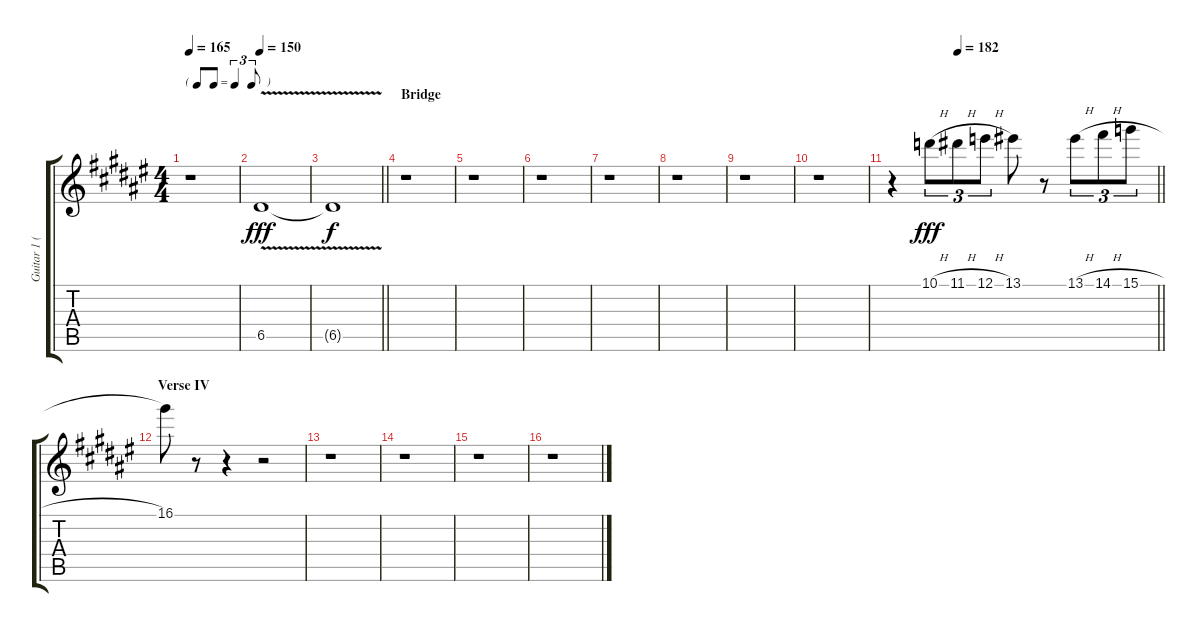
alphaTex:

\track ("Guitar 1 (clarinette)" "Guitar 1 (") {instrument distortionguitar}
\staff {score tabs}
\tuning (E4 B3 G3 D3 A2 E2) {hide}
\ts (4 4)
\tf triplet8th
\tempo 165
\clef g2
\ks f#
r.1{dy fff} |
\tempo 150
6.5{v}.1 |
\barLineRight lightlight
6.5{t}.1{dy f} |
\section ("" "Bridge")
r.1 |
r.1 |
r.1 |
r.1 |
r.1 |
r.1 |
r.1 |
\tempo (182 0.25)
\barLineRight lightlight
r.4 10.1{h}.8{tu (3 2) dy fff volume 16} 11.1{h}.8{tu (3 2)} 12.1{h}.8{tu (3 2)} 13.1.8 r.8 13.1{h}.8{tu (3 2)} 14.1{h}.8{tu (3 2)} 15.1{h}.8{tu (3 2)} |
\section ("" "Verse IV")
16.1.8 r.8 r.4 r.2 |
r.1 |
r.1 |
r.1 |
r.1
